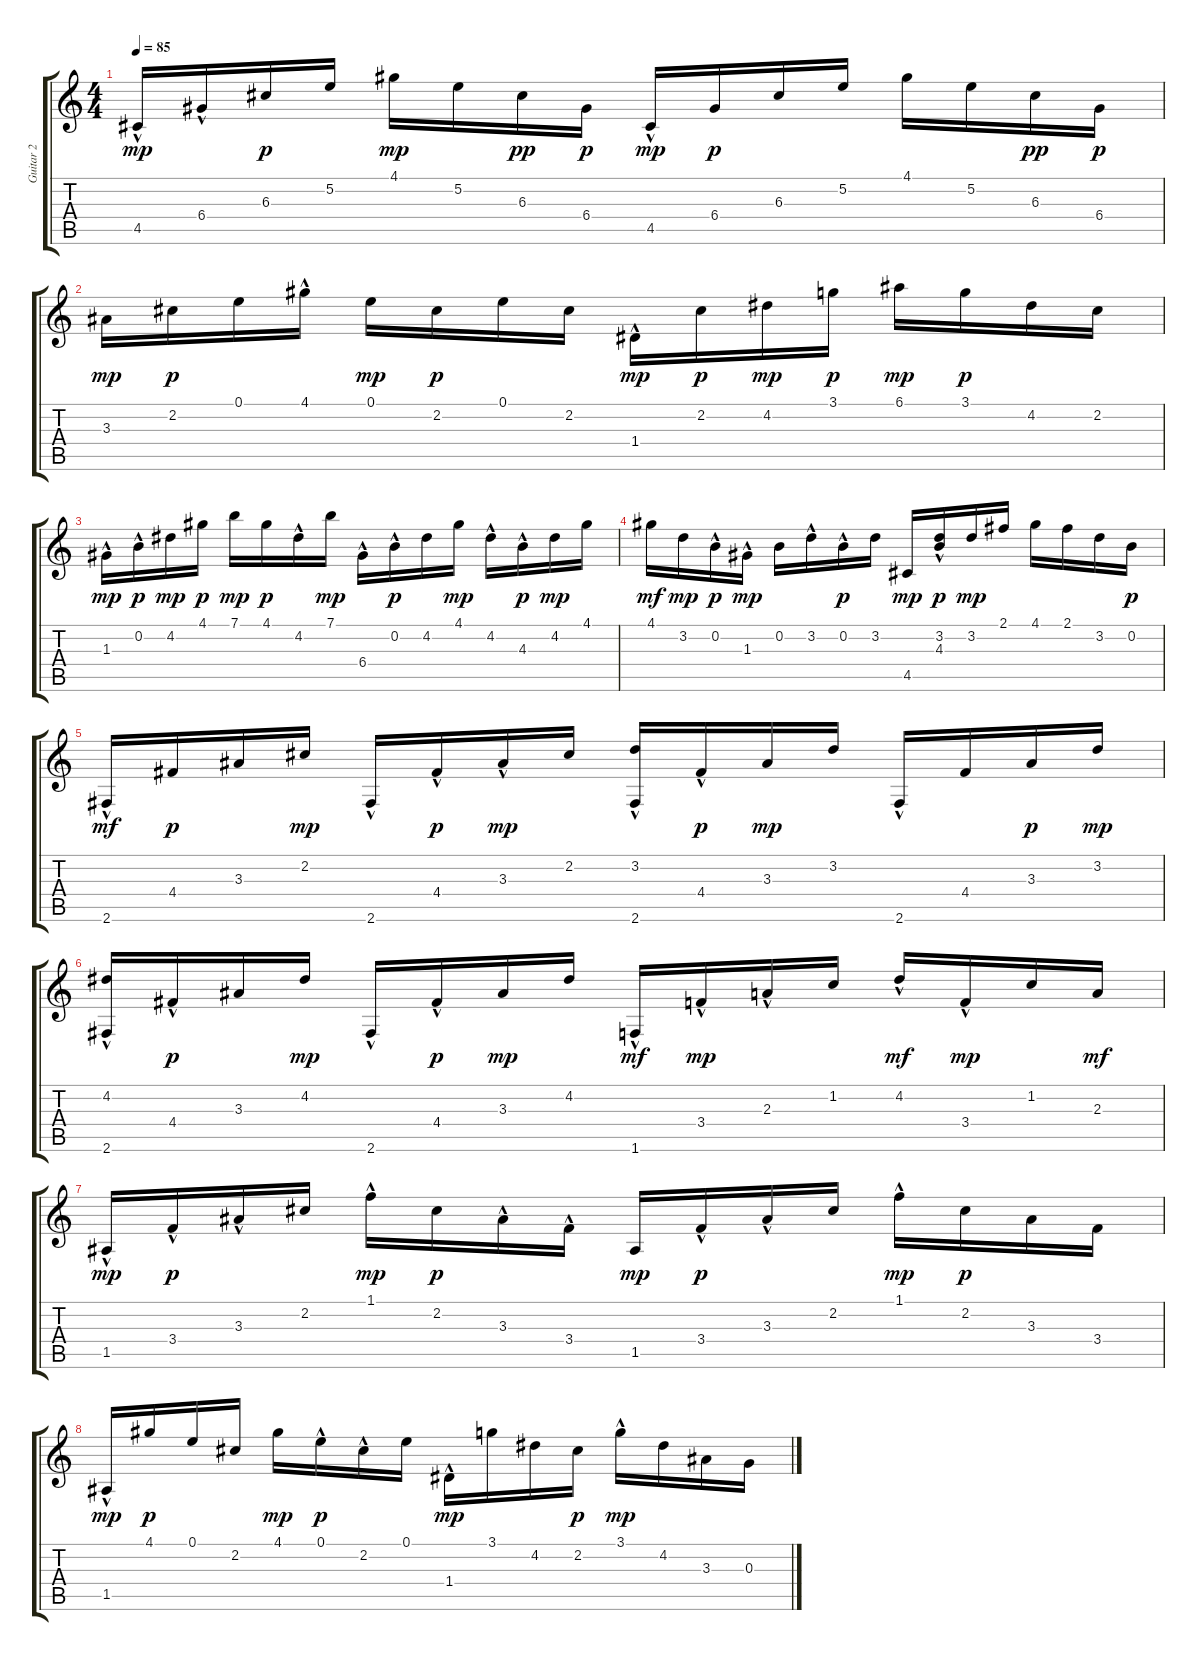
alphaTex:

\track ("Guitar 2" "Guitar 2") {instrument acousticguitarsteel}
\staff {score tabs}
\tuning (E4 B3 G3 D3 A2 E2) {hide}
\ts (4 4)
\tempo 85
\clef g2
\ks c
4.5{hac}.16{dy mp} 6.4{hac}.16 6.3.16{dy p} 5.2.16 4.1.16{dy mp} 5.2.16 6.3.16{dy pp} 6.4.16{dy p} 4.5{hac}.16{dy mp} 6.4.16{dy p} 6.3.16 5.2.16 4.1.16 5.2.16 6.3.16{dy pp} 6.4.16{dy p} |
3.3.16{dy mp} 2.2.16{dy p} 0.1.16 4.1{hac}.16 0.1.16{dy mp} 2.2.16{dy p} 0.1.16 2.2.16 1.4{hac}.16{dy mp} 2.2.16{dy p} 4.2.16{dy mp} 3.1.16{dy p} 6.1.16{dy mp} 3.1.16{dy p} 4.2.16 2.2.16 |
1.3{hac}.16{dy mp} 0.2{hac}.16{dy p} 4.2.16{dy mp} 4.1.16{dy p} 7.1.16{dy mp} 4.1.16{dy p} 4.2{hac}.16 7.1.16{dy mp} 6.4{hac}.16 0.2{hac}.16{dy p} 4.2.16 4.1.16{dy mp} 4.2{hac}.16 4.3{hac}.16{dy p} 4.2.16{dy mp} 4.1.16 |
4.1.16{dy mf} 3.2.16{dy mp} 0.2{hac}.16{dy p} 1.3{hac}.16{dy mp} 0.2.16 3.2{hac}.16 0.2{hac}.16{dy p} 3.2.16 4.5.16{dy mp} (3.2 4.3{hac}).16{dy p} 3.2.16{dy mp} 2.1.16 4.1.16 2.1.16 3.2.16 0.2.16{dy p} |
2.6{hac}.16{dy mf} 4.4.16{dy p} 3.3.16 2.2.16{dy mp} 2.6{hac}.16 4.4{hac}.16{dy p} 3.3{hac}.16{dy mp} 2.2.16 (3.2{hac} 2.6{hac}).16 4.4{hac}.16{dy p} 3.3.16{dy mp} 3.2.16 2.6{hac}.16 4.4.16 3.3.16{dy p} 3.2.16{dy mp} |
(4.2{hac} 2.6{hac}).16 4.4{hac}.16{dy p} 3.3.16 4.2.16{dy mp} 2.6{hac}.16 4.4{hac}.16{dy p} 3.3.16{dy mp} 4.2.16 1.6{hac}.16{dy mf} 3.4{hac}.16{dy mp} 2.3{hac}.16 1.2.16 4.2{hac}.16{dy mf} 3.4{hac}.16{dy mp} 1.2.16 2.3.16{dy mf} |
1.5{hac}.16{dy mp} 3.4{hac}.16{dy p} 3.3{hac}.16 2.2.16 1.1{hac}.16{dy mp} 2.2.16{dy p} 3.3{hac}.16 3.4{hac}.16 1.5.16{dy mp} 3.4{hac}.16{dy p} 3.3{hac}.16 2.2.16 1.1{hac}.16{dy mp} 2.2.16{dy p} 3.3.16 3.4.16 |
1.5{hac}.16{dy mp} 4.1.16{dy p} 0.1.16 2.2.16 4.1.16{dy mp} 0.1{hac}.16{dy p} 2.2{hac}.16 0.1.16 1.4{hac}.16{dy mp} 3.1.16 4.2.16 2.2.16{dy p} 3.1{hac}.16{dy mp} 4.2.16 3.3.16 0.3.16
